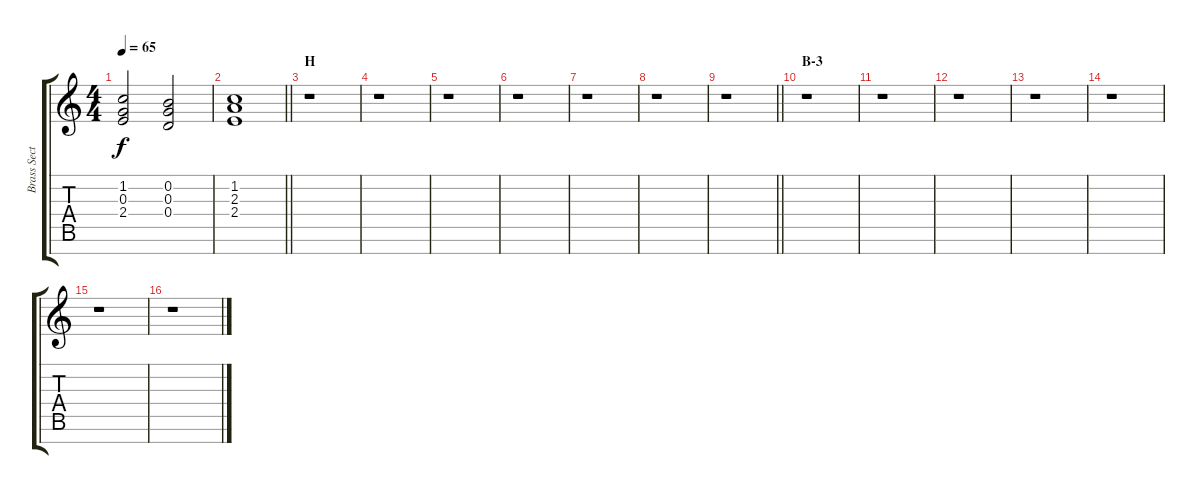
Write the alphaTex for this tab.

\track ("Brass Section" "Brass Sect") {instrument brasssection}
\staff {score tabs}
\tuning (E5 B4 G4 D4 A3 E3 B2) {hide}
\ts (4 4)
\tempo 65
\clef g2
\ks c
(1.2 0.3 2.4).2{dy f} (0.2 0.3 0.4).2 |
\barLineRight lightlight
(1.2 2.3 2.4).1 |
\section ("" "H")
r.1 |
r.1 |
r.1 |
r.1 |
r.1 |
r.1 |
\barLineRight lightlight
r.1 |
\section ("" "B-3")
r.1 |
r.1 |
r.1 |
r.1 |
r.1 |
r.1 |
r.1
